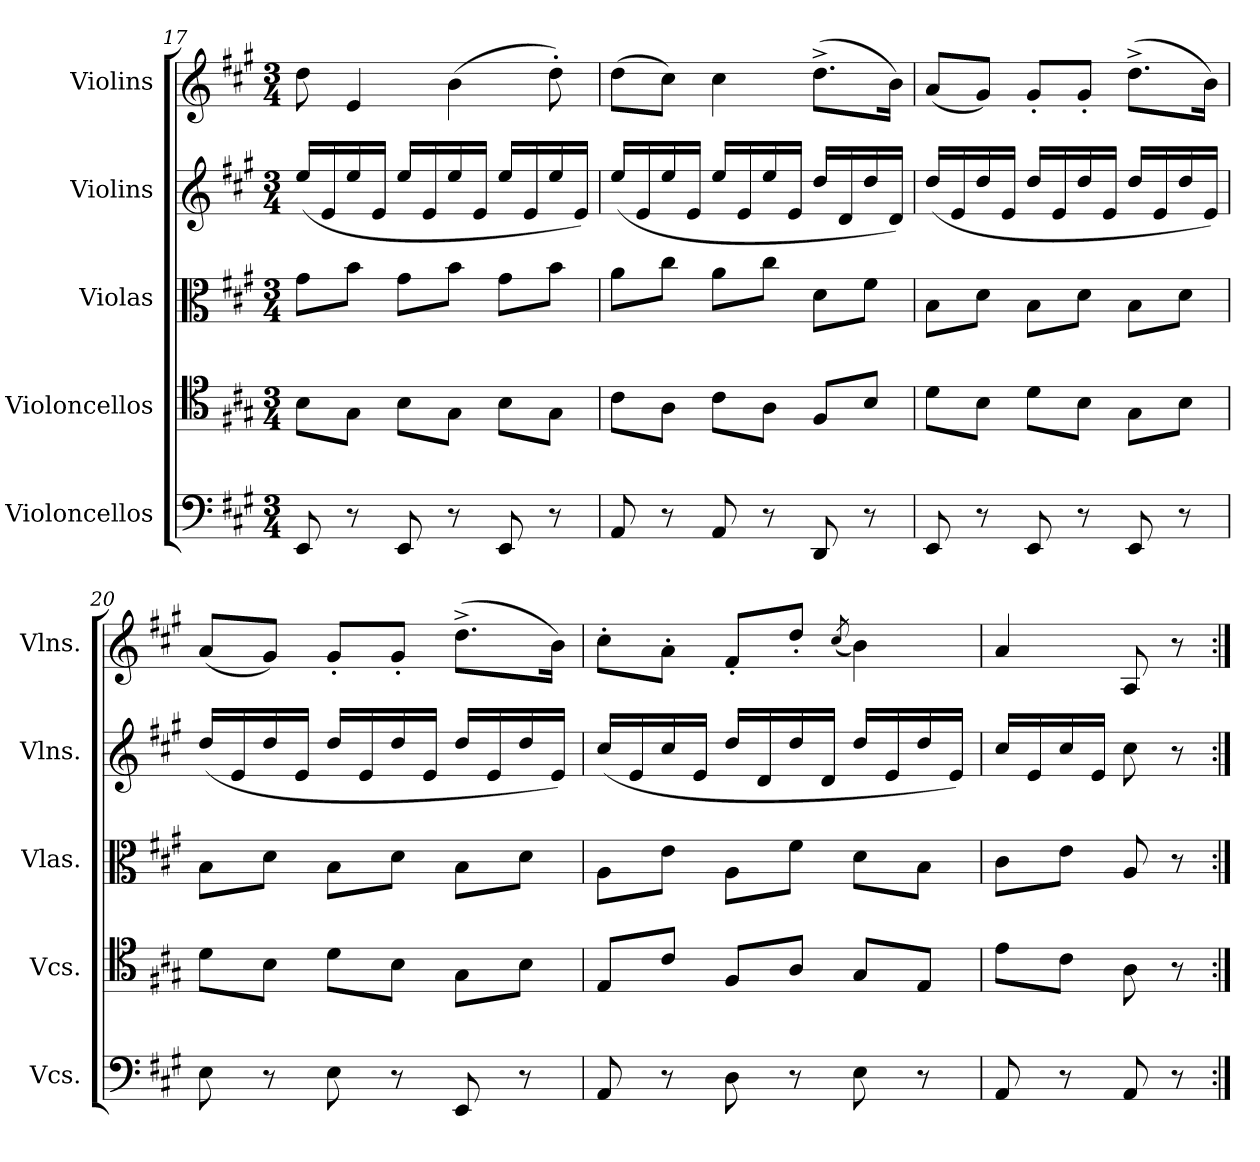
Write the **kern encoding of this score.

**kern	**kern	**kern	**kern	**kern
*part5	*part4	*part3	*part2	*part1
*staff5	*staff4	*staff3	*staff2	*staff1
*I"Violoncellos	*I"Violoncellos	*I"Violas	*I"Violins	*I"Violins
*I'Vcs.	*I'Vcs.	*I'Vlas.	*I'Vlns.	*I'Vlns.
!!LO:PB:g=z
*clefF4	*clefC4	*clefC3	*clefG2	*clefG2
*k[f#c#g#]	*k[f#c#g#]	*k[f#c#g#]	*k[f#c#g#]	*k[f#c#g#]
*M3/4	*M3/4	*M3/4	*M3/4	*M3/4
=17	=17	=17	=17	=17
8EE/	8B\L	8g#\L	(16ee/LL	8dd\
.	.	.	16e/	.
8r	8G#\J	8b\J	16ee/	4e/
.	.	.	16e/JJ	.
8EE/	8B\L	8g#\L	16ee/LL	.
.	.	.	16e/	.
8r	8G#\J	8b\J	16ee/	(4b\
.	.	.	16e/JJ	.
8EE/	8B\L	8g#\L	16ee/LL	.
.	.	.	16e/	.
8r	8G#\J	8b\J	16ee/	8dd'\)
.	.	.	16e/JJ)	.
=18	=18	=18	=18	=18
8AA/	8c#\L	8a\L	(16ee/LL	(8dd\L
.	.	.	16e/	.
8r	8A\J	8cc#\J	16ee/	8cc#\J)
.	.	.	16e/JJ	.
8AA/	8c#\L	8a\L	16ee/LL	4cc#\
.	.	.	16e/	.
8r	8A\J	8cc#\J	16ee/	.
.	.	.	16e/JJ	.
8DD/	8F#/L	8d\L	16dd/LL	(8.dd^\L
.	.	.	16d/	.
8r	8B/J	8f#\J	16dd/	.
.	.	.	16d/JJ)	16b\Jk)
=19	=19	=19	=19	=19
8EE/	8d\L	8B\L	(16dd/LL	(8a/L
.	.	.	16e/	.
8r	8B\J	8d\J	16dd/	8g#/J)
.	.	.	16e/JJ	.
8EE/	8d\L	8B\L	16dd/LL	8g#'/L
.	.	.	16e/	.
8r	8B\J	8d\J	16dd/	8g#'/J
.	.	.	16e/JJ	.
8EE/	8G#\L	8B\L	16dd/LL	(8.dd^\L
.	.	.	16e/	.
8r	8B\J	8d\J	16dd/	.
.	.	.	16e/JJ)	16b\Jk)
=20	=20	=20	=20	=20
8E\	8d\L	8B\L	(16dd/LL	(8a/L
.	.	.	16e/	.
8r	8B\J	8d\J	16dd/	8g#/J)
.	.	.	16e/JJ	.
8E\	8d\L	8B\L	16dd/LL	8g#'/L
.	.	.	16e/	.
8r	8B\J	8d\J	16dd/	8g#'/J
.	.	.	16e/JJ	.
8EE/	8G#\L	8B\L	16dd/LL	(8.dd^\L
.	.	.	16e/	.
8r	8B\J	8d\J	16dd/	.
.	.	.	16e/JJ)	16b\Jk)
=21	=21	=21	=21	=21
8AA/	8E/L	8A\L	(16cc#/LL	8cc#'\L
.	.	.	16e/	.
8r	8c#/J	8e\J	16cc#/	8a'\J
.	.	.	16e/JJ	.
8D\	8F#/L	8A\L	16dd/LL	8f#'/L
.	.	.	16d/	.
8r	8A/J	8f#\J	16dd/	8dd'/J
.	.	.	16d/JJ	.
.	.	.	.	(8qcc#/
8E\	8G#/L	8d\L	16dd/LL	4b\)
.	.	.	16e/	.
8r	8E/J	8B\J	16dd/	.
.	.	.	16e/JJ)	.
=22	=22	=22	=22	=22
8AA/	8e\L	8c#\L	16cc#/LL	4a/
.	.	.	16e/	.
8r	8c#\J	8e\J	16cc#/	.
.	.	.	16e/JJ	.
8AA/	8A\	8A/	8cc#\	8A/
8r	8r	8r	8r	8r
=:|!	=:|!	=:|!	=:|!	=:|!
*-	*-	*-	*-	*-
